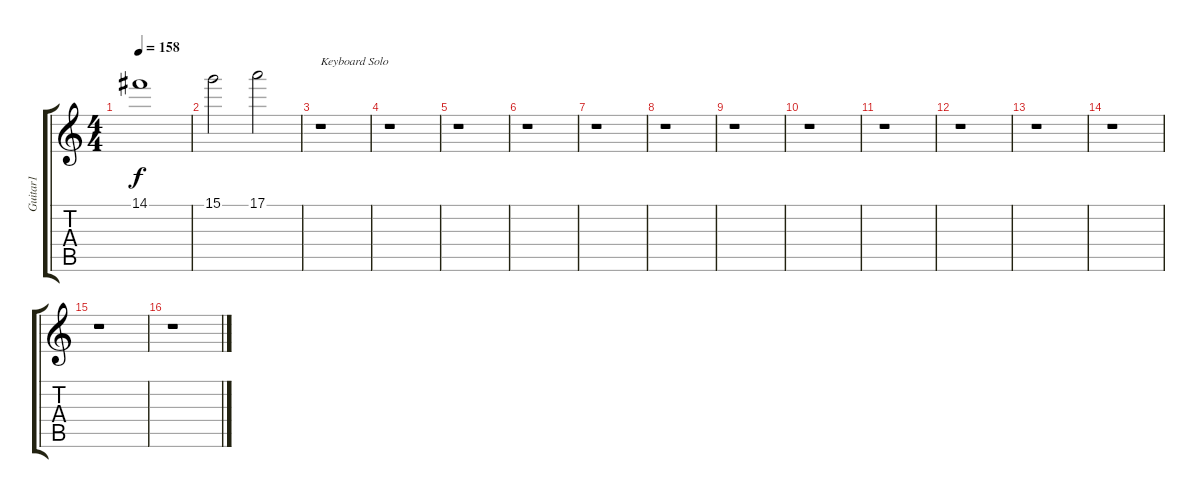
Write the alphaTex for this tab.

\track ("Guitar1" "Guitar1") {instrument distortionguitar}
\staff {score tabs}
\tuning (E4 B3 G3 D3 A2 E2) {hide}
\ts (4 4)
\tempo 158
\clef g2
\ks c
14.1.1{dy f} |
15.1.2 17.1.2 |
r.1{txt "Keyboard Solo"} |
r.1 |
r.1 |
r.1 |
r.1 |
r.1 |
r.1 |
r.1 |
r.1 |
r.1 |
r.1 |
r.1 |
r.1 |
r.1
